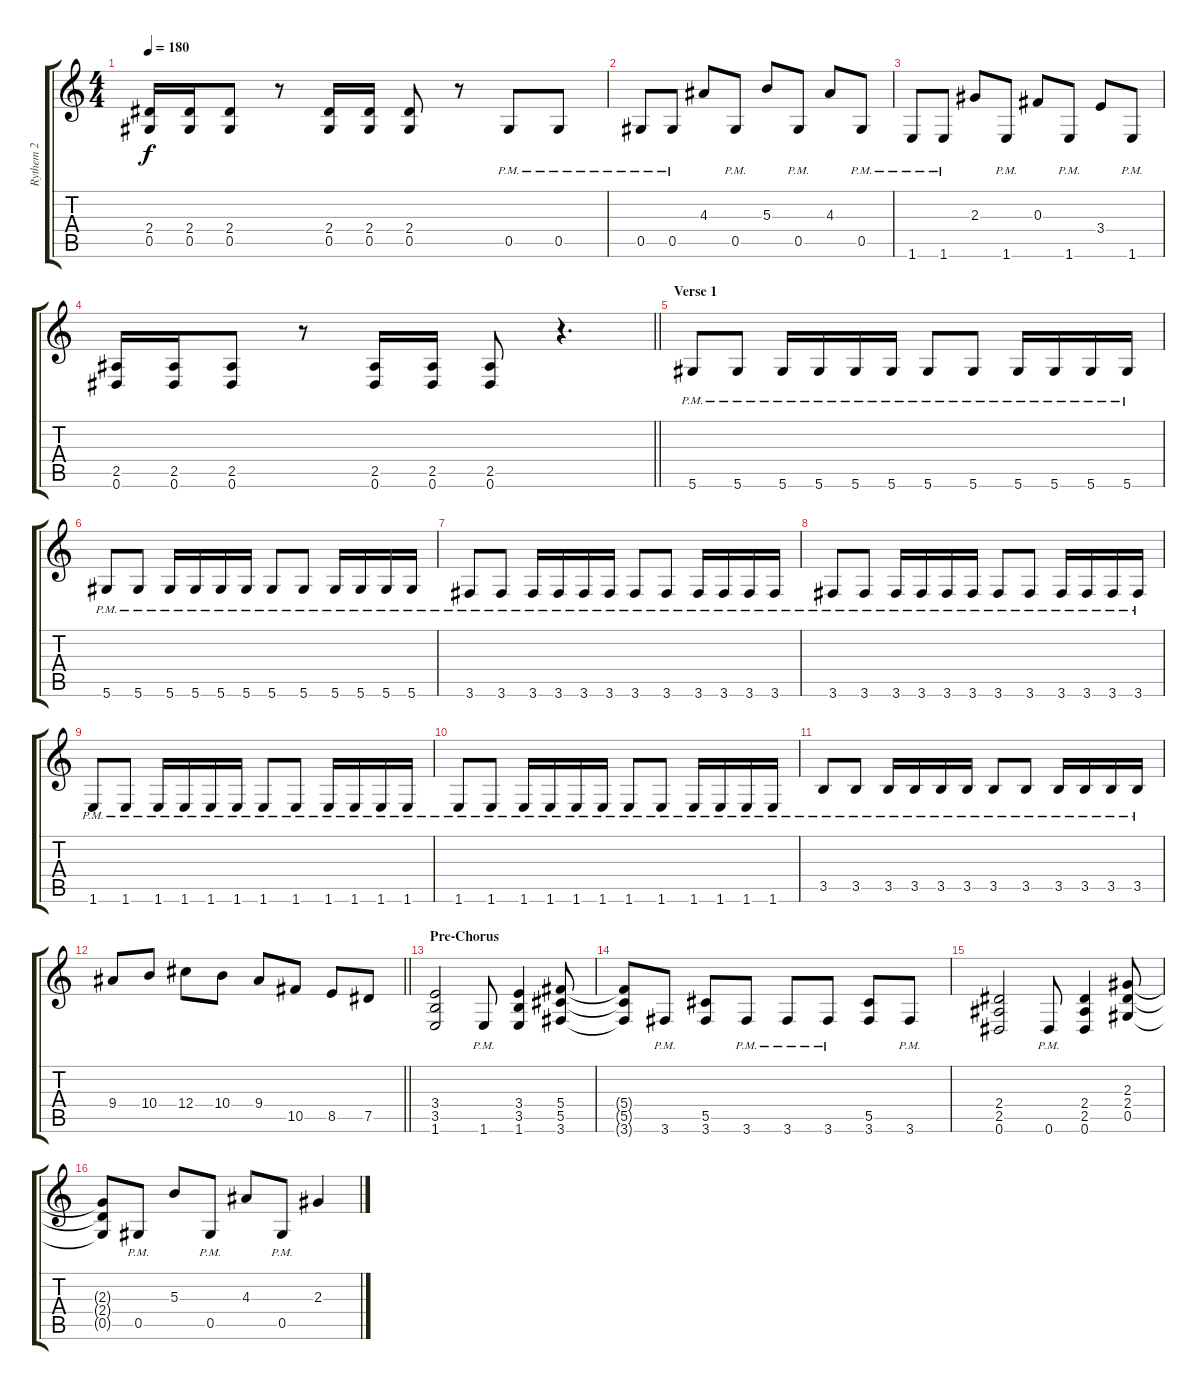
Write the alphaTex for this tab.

\track ("Rythem 2" "Rythem 2") {instrument distortionguitar}
\staff {score tabs}
\tuning (Eb4 Bb3 Gb3 Db3 Ab2 Eb2) {hide}
\ts (4 4)
\tempo 180
\clef g2
\ks c
(2.4 0.5).16{dy f} (2.4 0.5).16 (2.4 0.5).8 r.8 (2.4 0.5).16 (2.4 0.5).16 (2.4 0.5).8 r.8 0.5{pm}.8 0.5{pm}.8 |
0.5{pm}.8 0.5{pm}.8 4.3.8 0.5{pm}.8 5.3.8 0.5{pm}.8 4.3.8 0.5{pm}.8 |
1.6{pm}.8 1.6{pm}.8 2.3.8 1.6{pm}.8 0.3.8 1.6{pm}.8 3.4.8 1.6{pm}.8 |
\barLineRight lightlight
(2.5 0.6).16 (2.5 0.6).16 (2.5 0.6).8 r.8 (2.5 0.6).16 (2.5 0.6).16 (2.5 0.6).8 r.4{d} |
\section ("" "Verse 1")
5.6{pm}.8 5.6{pm}.8 5.6{pm}.16 5.6{pm}.16 5.6{pm}.16 5.6{pm}.16 5.6{pm}.8 5.6{pm}.8 5.6{pm}.16 5.6{pm}.16 5.6{pm}.16 5.6{pm}.16 |
5.6{pm}.8 5.6{pm}.8 5.6{pm}.16 5.6{pm}.16 5.6{pm}.16 5.6{pm}.16 5.6{pm}.8 5.6{pm}.8 5.6{pm}.16 5.6{pm}.16 5.6{pm}.16 5.6{pm}.16 |
3.6{pm}.8 3.6{pm}.8 3.6{pm}.16 3.6{pm}.16 3.6{pm}.16 3.6{pm}.16 3.6{pm}.8 3.6{pm}.8 3.6{pm}.16 3.6{pm}.16 3.6{pm}.16 3.6{pm}.16 |
3.6{pm}.8 3.6{pm}.8 3.6{pm}.16 3.6{pm}.16 3.6{pm}.16 3.6{pm}.16 3.6{pm}.8 3.6{pm}.8 3.6{pm}.16 3.6{pm}.16 3.6{pm}.16 3.6{pm}.16 |
1.6{pm}.8 1.6{pm}.8 1.6{pm}.16 1.6{pm}.16 1.6{pm}.16 1.6{pm}.16 1.6{pm}.8 1.6{pm}.8 1.6{pm}.16 1.6{pm}.16 1.6{pm}.16 1.6{pm}.16 |
1.6{pm}.8 1.6{pm}.8 1.6{pm}.16 1.6{pm}.16 1.6{pm}.16 1.6{pm}.16 1.6{pm}.8 1.6{pm}.8 1.6{pm}.16 1.6{pm}.16 1.6{pm}.16 1.6{pm}.16 |
3.5{pm}.8 3.5{pm}.8 3.5{pm}.16 3.5{pm}.16 3.5{pm}.16 3.5{pm}.16 3.5{pm}.8 3.5{pm}.8 3.5{pm}.16 3.5{pm}.16 3.5{pm}.16 3.5{pm}.16 |
\barLineRight lightlight
9.4.8 10.4.8 12.4.8 10.4.8 9.4.8 10.5.8 8.5.8 7.5.8 |
\section ("" "Pre-Chorus")
(3.4 3.5 1.6).2 1.6{pm}.8 (3.4 3.5 1.6).4 (5.4 5.5 3.6).8 |
(5.4{t} 5.5{t} 3.6{t}).8 3.6{pm}.8 (5.5 3.6).8 3.6{pm}.8 3.6{pm}.8 3.6{pm}.8 (5.5 3.6).8 3.6{pm}.8 |
(2.4 2.5 0.6).2 0.6{pm}.8 (2.4 2.5 0.6).4 (2.3 2.4 0.5).8 |
(2.3{t} 2.4{t} 0.5{t}).8 0.5{pm}.8 5.3.8 0.5{pm}.8 4.3.8 0.5{pm}.8 2.3.4
